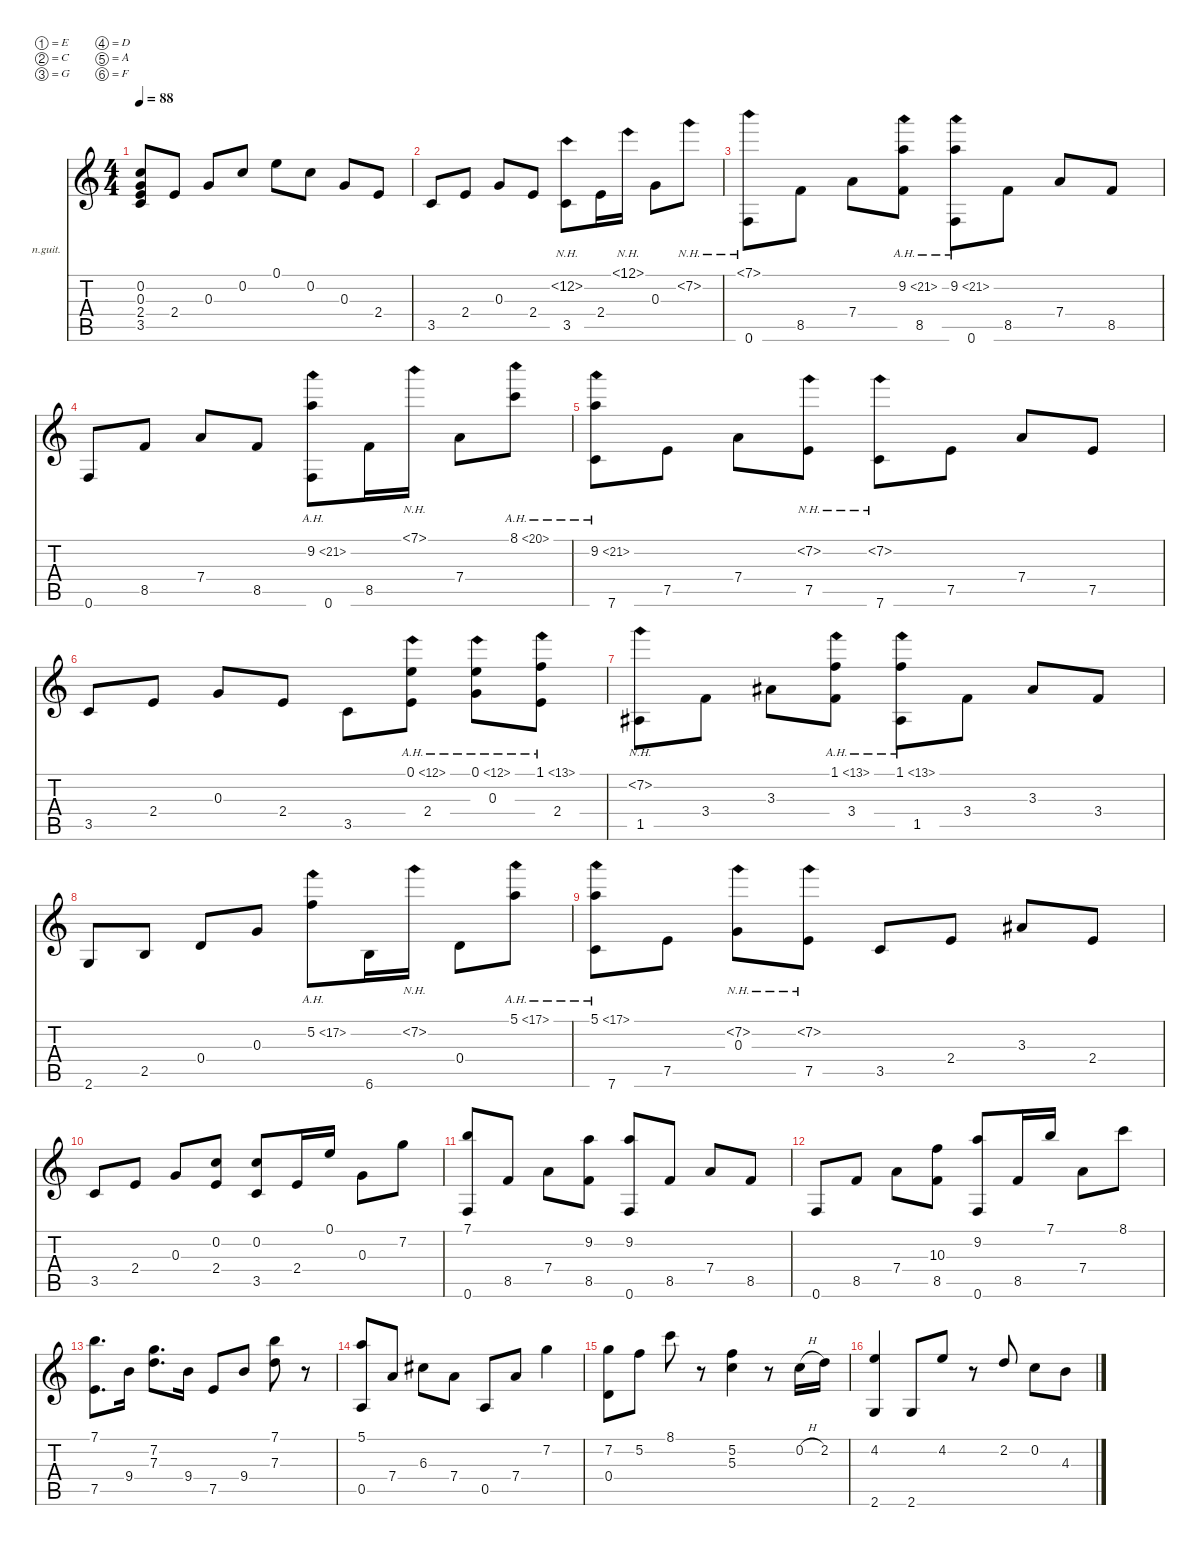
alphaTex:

\hideDynamics
\bracketExtendMode nobrackets
\firstSystemTrackNameOrientation horizontal
\otherSystemsTrackNameOrientation horizontal
\track ("Nylon Guitar" "n.guit.") {instrument acousticguitarnylon}
\staff {score tabs}
\tuning (E4 C4 G3 D3 A2 F2)
\ts (4 4)
\tempo 88
\clef g2
\ks aminor
(3.5 2.4 0.3 0.2).8{dy mf beam Up} 2.4.8{beam Up} 0.3.8{beam Up} 0.2.8{beam Up} 0.1.8{beam Down} 0.2.8{beam Down} 0.3.8{beam Up} 2.4.8{beam Up} |
3.5.8{beam Up} 2.4.8{beam Up} 0.3.8{beam Up} 2.4.8{beam Up} (12.2{nh} 3.5).8{beam Down} 2.4.16{beam Down} 12.1{nh}.16{beam Down} 0.3.8{beam Down} 7.2{nh}.8{beam Down} |
(0.6 7.1{nh}).8{beam Down} 8.5.8{beam Down} 7.4.8{beam Down} (9.2{ah 12} 8.5).8{beam Down} (9.2{ah 12} 0.6).8{beam Down} 8.5.8{beam Down} 7.4.8{beam Up} 8.5.8{beam Up} |
0.6.8{beam Up} 8.5.8{beam Up} 7.4.8{beam Up} 8.5.8{beam Up} (0.6 9.2{ah 12}).8{beam Down} 8.5.16{beam Down} 7.1{nh}.16{beam Down} 7.4.8{beam Down} 8.1{ah 12}.8{beam Down} |
(7.6 9.2{ah 12}).8{beam Down} 7.5.8{beam Down} 7.4.8{beam Down} (7.5 7.2{nh}).8{beam Down} (7.6 7.2{nh}).8{beam Down} 7.5.8{beam Down} 7.4.8{beam Up} 7.5.8{beam Up} |
3.5.8{beam Up} 2.4.8{beam Up} 0.3.8{beam Up} 2.4.8{beam Up} 3.5.8{beam Down} (2.4 0.1{ah 12}).8{beam Down} (0.3 0.1{ah 12}).8{beam Down} (2.4 1.1{ah 12}).8{beam Down} |
(1.5{acc #} 7.2{nh}).8{beam Down} 3.4.8{beam Down} 3.3{acc #}.8{beam Down} (1.1{ah 12} 3.4).8{beam Down} (1.1{ah 12} 1.5{acc #}).8{beam Down} 3.4.8{beam Down} 3.3{acc #}.8{beam Up} 3.4.8{beam Up} |
2.6.8{beam Up} 2.5.8{beam Up} 0.4.8{beam Up} 0.3.8{beam Up} 5.2{ah 12}.8{beam Down} 6.6.16{beam Down} 7.2{nh}.16{beam Down} 0.4.8{beam Down} 5.1{ah 12}.8{beam Down} |
(5.1{ah 12} 7.6).8{beam Down} 7.5.8{beam Down} (0.3 7.2{nh}).8{beam Down} (7.2{nh} 7.5).8{beam Down} 3.5.8{beam Up} 2.4.8{beam Up} 3.3{acc #}.8{beam Up} 2.4.8{beam Up} |
3.5.8{beam Up} 2.4.8{beam Up} 0.3.8{beam Up} (0.2 2.4).8{beam Up} (0.2 3.5).8{beam Up} 2.4.16{beam Up} 0.1.16{beam Up} 0.3.8{beam Down} 7.2.8{beam Down} |
(7.1 0.6).8{beam Up} 8.5.8{beam Up} 7.4.8{beam Down} (8.5 9.2).8{beam Down} (0.6 9.2).8{beam Up} 8.5.8{beam Up} 7.4.8{beam Up} 8.5.8{beam Up} |
0.6.8{beam Up} 8.5.8{beam Up} 7.4.8{beam Down} (8.5 10.3).8{beam Down} (0.6 9.2).8{beam Up} 8.5.16{beam Up} 7.1.16{beam Up} 7.4.8{beam Down} 8.1.8{beam Down} |
(7.5 7.1).8{d beam Down} 9.4.16{beam Down} (7.2 7.3).8{d beam Down} 9.4.16{beam Down} 7.5.8{beam Up} 9.4.8{beam Up} (7.1 7.3).8{beam Down} r.8{beam Down} |
(0.5 5.1).8{beam Up} 7.4.8{beam Up} 6.3{acc #}.8{beam Down} 7.4.8{beam Down} 0.5.8{beam Up} 7.4.8{beam Up} 7.2.4{beam Down} |
(0.4 7.2).8{beam Down} 5.2.8{beam Down} 8.1.8{beam Down} r.8{beam Down} (5.2 5.3).4{beam Down} r.8{beam Down} 0.2{h}.16{beam Down} 2.2.16{beam Down} |
(2.6 4.2).4{beam Up} 2.6.8{beam Up} 4.2.8{beam Up} r.8{beam Up} 2.2.8{beam Down} 0.2.8{beam Down} 4.3.8{beam Down}
